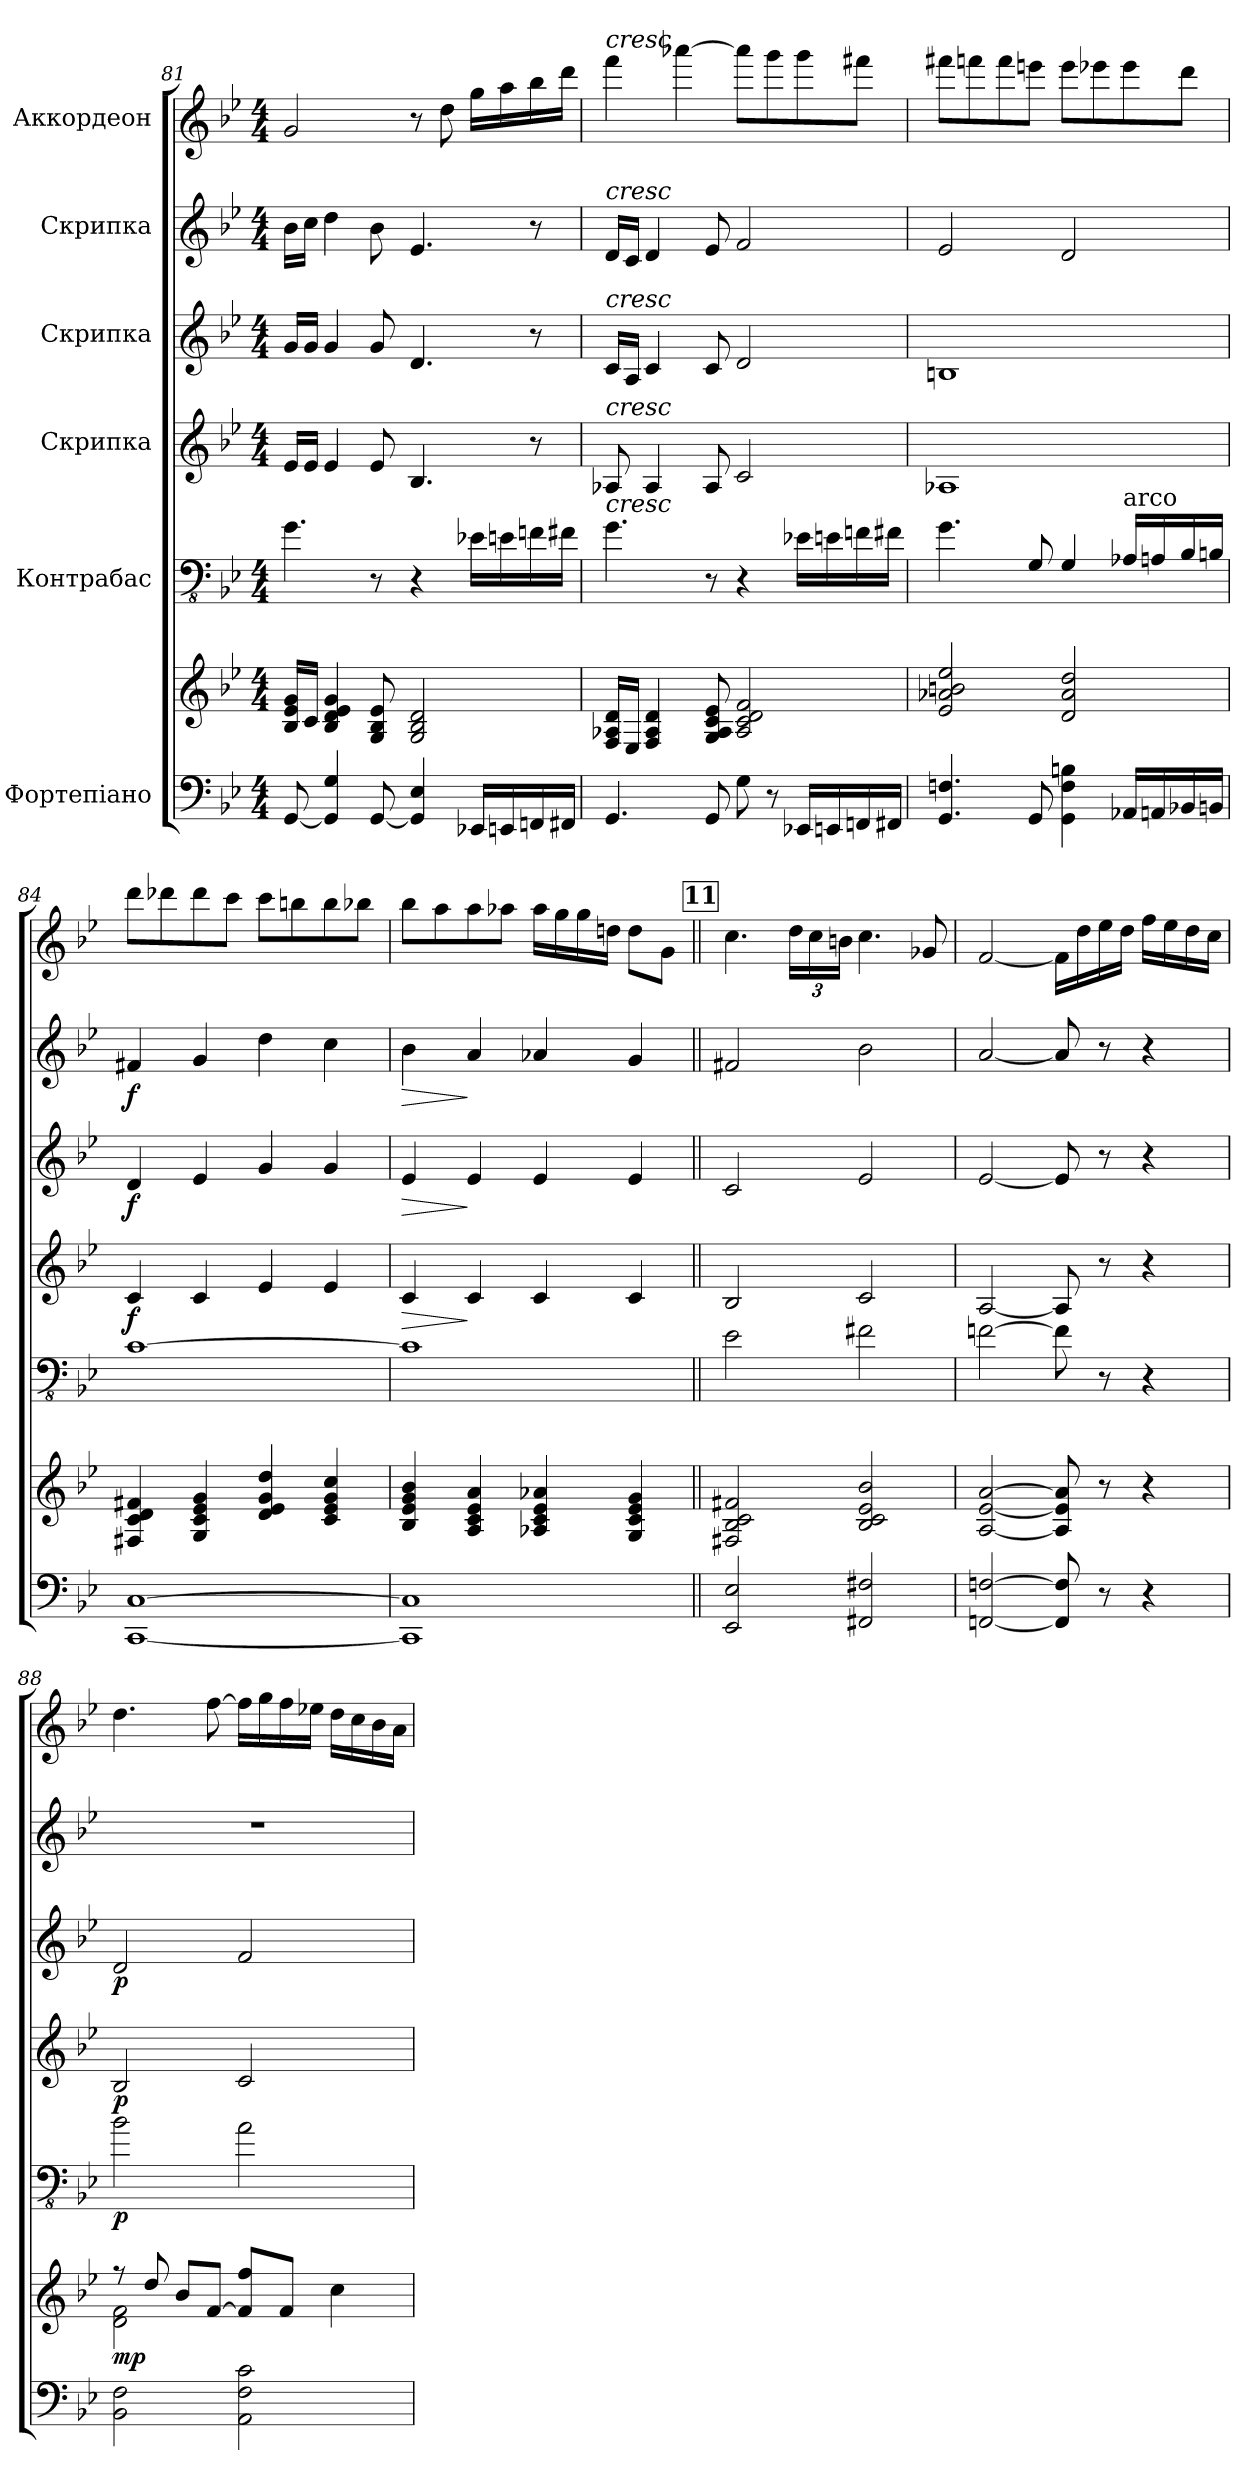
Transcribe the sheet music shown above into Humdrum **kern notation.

**kern	**kern	**dynam	**kern	**dynam	**kern	**dynam	**kern	**dynam	**kern	**dynam	**kern
*part6	*part6	*part6	*part5	*part5	*part4	*part4	*part3	*part3	*part2	*part2	*part1
*staff7	*staff6	*staff6/7	*staff5	*staff5	*staff4	*staff4	*staff3	*staff3	*staff2	*staff2	*staff1
*I"Фортепіано	*	*	*I"Контрабас	*	*I"Скрипка	*	*I"Скрипка	*	*I"Скрипка	*	*I"Аккордеон
*clefF4	*clefG2	*	*clefFv4	*	*clefG2	*	*clefG2	*	*clefG2	*	*clefG2
*	*	*	*ITrd7c12	*	*	*	*	*	*	*	*
*k[b-e-]	*k[b-e-]	*	*k[b-e-]	*	*k[b-e-]	*	*k[b-e-]	*	*k[b-e-]	*	*k[b-e-]
*g:	*g:	*	*	*	*g:	*	*g:	*	*g:	*	*g:
*M4/4	*M4/4	*	*M4/4	*	*M4/4	*	*M4/4	*	*M4/4	*	*M4/4
=81	=81	=81	=81	=81	=81	=81	=81	=81	=81	=81	=81
[8GG/	16B-/ 16e-/ 16g/LL	.	4.GG\	.	16e-/LL	.	16g/LL	.	16b-\LL	.	2g/
.	16c/JJ	.	.	.	16e-/JJ	.	16g/JJ	.	16cc\JJ	.	.
4GG/] 4G/	4B-/ 4d/ 4e-/ 4g/	.	.	.	4e-/	.	4g/	.	4dd\	.	.
[8GG/	8G/ 8B-/ 8e-/	.	8r	.	8e-/	.	8g/	.	8b-\	.	.
4GG/] 4E-/	2G/ 2B-/ 2d/	.	4r	.	4.B-/	.	4.d/	.	4.e-/	.	8r
.	.	.	.	.	.	.	.	.	.	.	8dd\
16EE-X/LL	.	.	16EE-X\LL	.	.	.	.	.	.	.	16gg\LL
16EEn/	.	.	16EEn\	.	.	.	.	.	.	.	16aa\
16FFn/	.	.	16FFn\	.	8r	.	8r	.	8r	.	16bb-\
16FF#X/JJ	.	.	16FF#X\JJ	.	.	.	.	.	.	.	16ddd\JJ
!!LO:LB:g=z
=82	=82	=82	=82	=82	=82	=82	=82	=82	=82	=82	=82
!	!	!	!	!	!	!	!	!	!	!	!LO:TX:a:i:t=cresc
!	!	!	!	!	!	!	!	!	!LO:TX:a:i:t=cresc	!	!
!	!	!	!	!	!	!	!LO:TX:a:i:t=cresc	!	!	!	!
!	!	!	!	!	!LO:TX:a:i:t=cresc	!	!	!	!	!	!
!	!	!	!LO:TX:a:i:t=cresc	!	!	!	!	!	!	!	!
4.GG/	16F/ 16A-X/ 16d/LL	.	4.GG\	.	8A-X/	.	16c/LL	.	16d/LL	.	4fff\
.	16E-/JJ	.	.	.	.	.	16A/JJ	.	16c/JJ	.	.
.	4F/ 4A-/ 4d/	.	.	.	4A-/	.	4c/	.	4d/	.	.
.	.	.	.	.	.	.	.	.	.	.	[4aaa-X\
8GG/	8G/ 8A-/ 8c/ 8e-/	.	8r	.	8A-/	.	8c/	.	8e-/	.	.
8G\	2A-/ 2c/ 2d/ 2f/	.	4r	.	2c/	.	2d/	.	2f/	.	8aaa-\L]
8r	.	.	.	.	.	.	.	.	.	.	8ggg\
16EE-X/LL	.	.	16EE-X\LL	.	.	.	.	.	.	.	8ggg\
16EEn/	.	.	16EEn\	.	.	.	.	.	.	.	.
16FFn/	.	.	16FFn\	.	.	.	.	.	.	.	8fff#X\J
16FF#X/JJ	.	.	16FF#X\JJ	.	.	.	.	.	.	.	.
=83	=83	=83	=83	=83	=83	=83	=83	=83	=83	=83	=83
4.GG/ 4.Fn/	2e-/ 2a-X/ 2bn/ 2ee-/	.	4.GG\	.	1A-X	.	1Bn	.	2e-/	.	8fff#X\L
.	.	.	.	.	.	.	.	.	.	.	8fffn\
.	.	.	.	.	.	.	.	.	.	.	8fff\
8GG/	.	.	8GGG/	.	.	.	.	.	.	.	8eeen\J
4GG\ 4F\ 4Bn\	2d/ 2a-/ 2dd/	.	4GGG/	.	.	.	.	.	2d/	.	8eee\L
.	.	.	.	.	.	.	.	.	.	.	8eee-X\
!	!	!	!LO:TX:a:t=arco	!	!	!	!	!	!	!	!
16AA-X/LL	.	.	16AAA-X/LL	.	.	.	.	.	.	.	8eee-\
16AAn/	.	.	16AAAn/	.	.	.	.	.	.	.	.
16BB-X/	.	.	16BBB-/	.	.	.	.	.	.	.	8ddd\J
16BBn/JJ	.	.	16BBBn/JJ	.	.	.	.	.	.	.	.
=84	=84	=84	=84	=84	=84	=84	=84	=84	=84	=84	=84
!	!	!	!	!	!	!LO:DY:b	!	!LO:DY:b	!	!LO:DY:b	!
[1CC [1C	4F#X/ 4c/ 4d/ 4f#X/	.	[1CC	.	4c/	f	4d/	f	4f#X/	f	8ddd\L
.	.	.	.	.	.	.	.	.	.	.	8ddd-X\
.	4G/ 4c/ 4e-/ 4g/	.	.	.	4c/	.	4e-/	.	4g/	.	8ddd-\
.	.	.	.	.	.	.	.	.	.	.	8ccc\J
.	4d/ 4e-/ 4g/ 4dd/	.	.	.	4e-/	.	4g/	.	4dd\	.	8ccc\L
.	.	.	.	.	.	.	.	.	.	.	8bbn\
.	4c/ 4e-/ 4g/ 4cc/	.	.	.	4e-/	.	4g/	.	4cc\	.	8bb\
.	.	.	.	.	.	.	.	.	.	.	8bb-X\J
=85	=85	=85	=85	=85	=85	=85	=85	=85	=85	=85	=85
!	!	!	!	!	!	!LO:HP:b	!	!LO:HP:b	!	!LO:HP:b	!
1CC] 1C]	4B-/ 4e-/ 4g/ 4b-/	.	1CC]	.	4c/	>	4e-/	>	4b-\	>	8bb-\L
.	.	.	.	.	.	.	.	.	.	.	8aa\
.	4A/ 4c/ 4e-/ 4a/	.	.	.	4c/	]	4e-/	]	4a/	]	8aa\
.	.	.	.	.	.	.	.	.	.	.	8aa-X\J
.	4A-X/ 4c/ 4e-/ 4a-X/	.	.	.	4c/	.	4e-/	.	4a-X/	.	16aa-\LL
.	.	.	.	.	.	.	.	.	.	.	16gg\
.	.	.	.	.	.	.	.	.	.	.	16gg\
.	.	.	.	.	.	.	.	.	.	.	16ddn\JJ
.	4G/ 4c/ 4e-/ 4g/	.	.	.	4c/	.	4e-/	.	4g/	.	8dd\L
.	.	.	.	.	.	.	.	.	.	.	8g\J
!!LO:REH:place=s1:a:B:fs=12.8556:t=11
=86||	=86||	=86||	=86||	=86||	=86||	=86||	=86||	=86||	=86||	=86||	=86||
2EE-/ 2E-/	2F#X/ 2B-/ 2c/ 2f#X/	.	2EE-\	.	2B-/	.	2c/	.	2f#X/	.	4.cc\
*	*	*	*	*	*	*	*	*	*	*	*Xbrackettup
.	.	.	.	.	.	.	.	.	.	.	24dd\LL
.	.	.	.	.	.	.	.	.	.	.	24cc\
.	.	.	.	.	.	.	.	.	.	.	24bn\JJ
2FF#X/ 2F#X/	2B-/ 2c/ 2e-/ 2b-/	.	2FF#X\	.	2c/	.	2e-/	.	2b-\	.	4.cc\
.	.	.	.	.	.	.	.	.	.	.	8g-X/
!!LO:LB:g=z
=87	=87	=87	=87	=87	=87	=87	=87	=87	=87	=87	=87
[2FFn/ [2Fn/	[2A/ [2e-/ [2a/	.	[2FFn\	.	[2A/	.	[2e-/	.	[2a/	.	[2f/
8FF/] 8F/]	8A/] 8e-/] 8a/]	.	8FF\]	.	8A/]	.	8e-/]	.	8a/]	.	16f\LL]
.	.	.	.	.	.	.	.	.	.	.	16dd\
8r	8r	.	8r	.	8r	.	8r	.	8r	.	16ee-\
.	.	.	.	.	.	.	.	.	.	.	16dd\JJ
4r	4r	.	4r	.	4r	.	4r	.	4r	.	16ff\LL
.	.	.	.	.	.	.	.	.	.	.	16ee-\
.	.	.	.	.	.	.	.	.	.	.	16dd\
.	.	.	.	.	.	.	.	.	.	.	16cc\JJ
=88	=88	=88	=88	=88	=88	=88	=88	=88	=88	=88	=88
*	*^	*	*	*	*	*	*	*	*	*	*
!	!	!	!LO:DY:b	!	!LO:DY:b	!	!LO:DY:b	!	!LO:DY:b	!	!	!
2BB-\ 2F\	8r	2d\ 2f\	mp	2BB-\	p	2B-/	p	2d/	p	1r	.	4.dd\
.	8dd/	.	.	.	.	.	.	.	.	.	.	.
.	8b-/L	.	.	.	.	.	.	.	.	.	.	.
.	[8f/J	.	.	.	.	.	.	.	.	.	.	[8ff\
2AA\ 2F\ 2c\	8f/] 8ff/L	2ryy	.	2AA\	.	2c/	.	2f/	.	.	.	16ff\LL]
.	.	.	.	.	.	.	.	.	.	.	.	16gg\
.	8f/J	.	.	.	.	.	.	.	.	.	.	16ff\
.	.	.	.	.	.	.	.	.	.	.	.	16ee-X\JJ
.	4cc\	.	.	.	.	.	.	.	.	.	.	16dd\LL
.	.	.	.	.	.	.	.	.	.	.	.	16cc\
.	.	.	.	.	.	.	.	.	.	.	.	16b-\
.	.	.	.	.	.	.	.	.	.	.	.	16a\JJ
*	*v	*v	*	*	*	*	*	*	*	*	*	*
=	=	=	=	=	=	=	=	=	=	=	=
*-	*-	*-	*-	*-	*-	*-	*-	*-	*-	*-	*-
